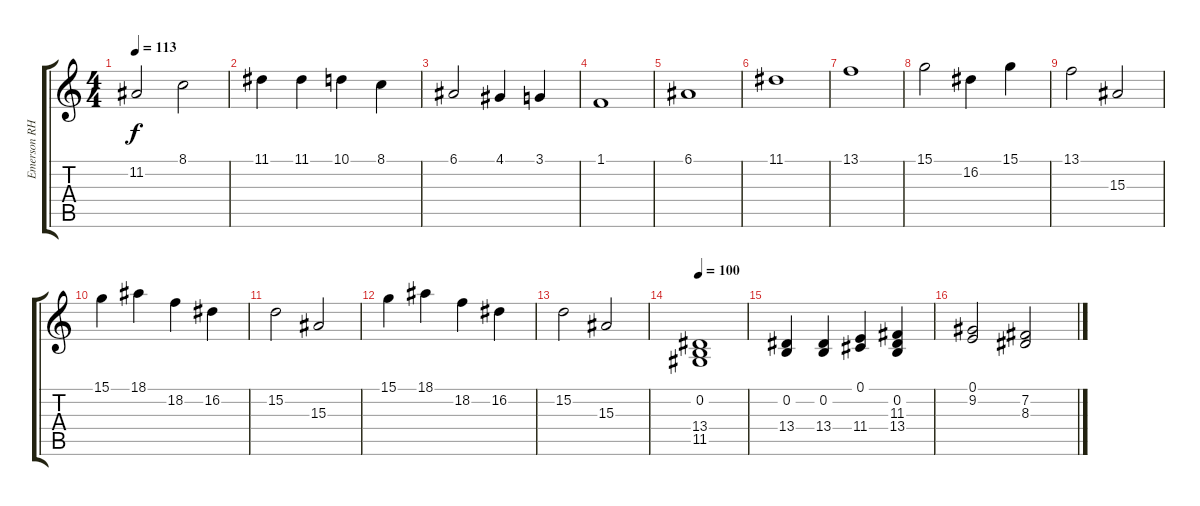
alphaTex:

\track ("Emerson RH" "Emerson RH") {instrument rockorgan}
\staff {score tabs}
\tuning (E4 B3 G3 D3 A2 E2) {hide}
\ts (4 4)
\tempo 113
\clef g2
\ks c
11.2.2{dy f} 8.1.2 |
11.1.4 11.1.4 10.1.4 8.1.4 |
6.1.2 4.1.4 3.1.4 |
1.1.1 |
6.1.1 |
11.1.1 |
13.1.1 |
15.1.2 16.2.4 15.1.4 |
13.1.2 15.3.2 |
15.1.4 18.1.4 18.2.4 16.2.4 |
15.2.2 15.3.2 |
15.1.4 18.1.4 18.2.4 16.2.4 |
15.2.2 15.3.2 |
\tempo 100
(0.2 13.4 11.5).1{volume 12} |
(0.2 13.4).4 (0.2 13.4).4 (0.1 11.4).4 (0.2 11.3 13.4).4 |
(0.1 9.2).2 (7.2 8.3).2
